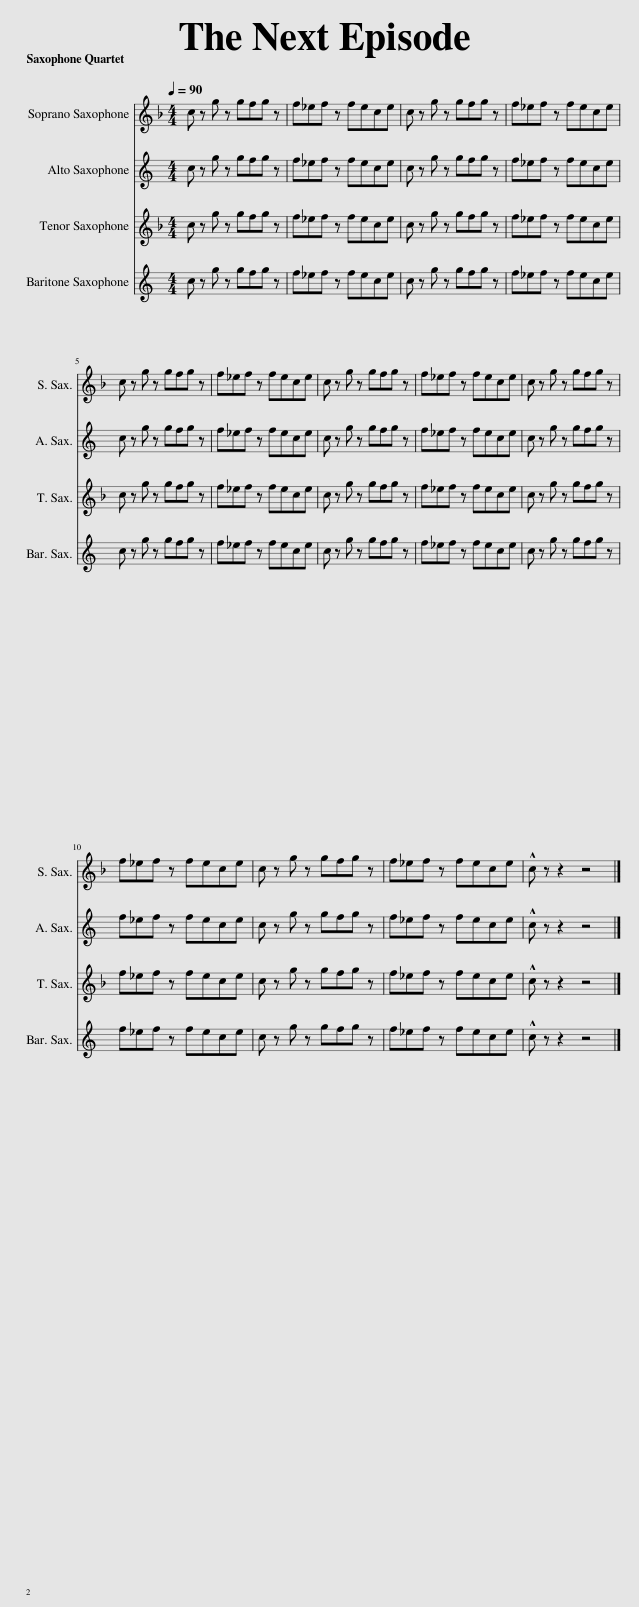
X:1
%%score 1 2 3 4
L:1/8
Q:1/4=90
M:4/4
I:linebreak $
K:none
V:1 treble transpose=-2
V:2 treble transpose=-9
V:3 treble transpose=-14
V:4 treble transpose=-21
V:1
[K:F] c z g z gfg z | f_ef z fece | c z g z gfg z | f_ef z fece |$ c z g z gfg z | %5
 f_ef z fece | c z g z gfg z | f_ef z fece | c z g z gfg z |$ f_ef z fece | %10
 c z g z gfg z | f_ef z fece | !^!c z z2 z4 |] %13
V:2
[K:C] c z g z gfg z | f_ef z fece | c z g z gfg z | f_ef z fece |$ c z g z gfg z | %5
 f_ef z fece | c z g z gfg z | f_ef z fece | c z g z gfg z |$ f_ef z fece | %10
 c z g z gfg z | f_ef z fece | !^!c z z2 z4 |] %13
V:3
[K:F] c z g z gfg z | f_ef z fece | c z g z gfg z | f_ef z fece |$ c z g z gfg z | %5
 f_ef z fece | c z g z gfg z | f_ef z fece | c z g z gfg z |$ f_ef z fece | %10
 c z g z gfg z | f_ef z fece | !^!c z z2 z4 |] %13
V:4
[K:C] c z g z gfg z | f_ef z fece | c z g z gfg z | f_ef z fece |$ c z g z gfg z | %5
 f_ef z fece | c z g z gfg z | f_ef z fece | c z g z gfg z |$ f_ef z fece | %10
 c z g z gfg z | f_ef z fece | !^!c z z2 z4 |] %13
